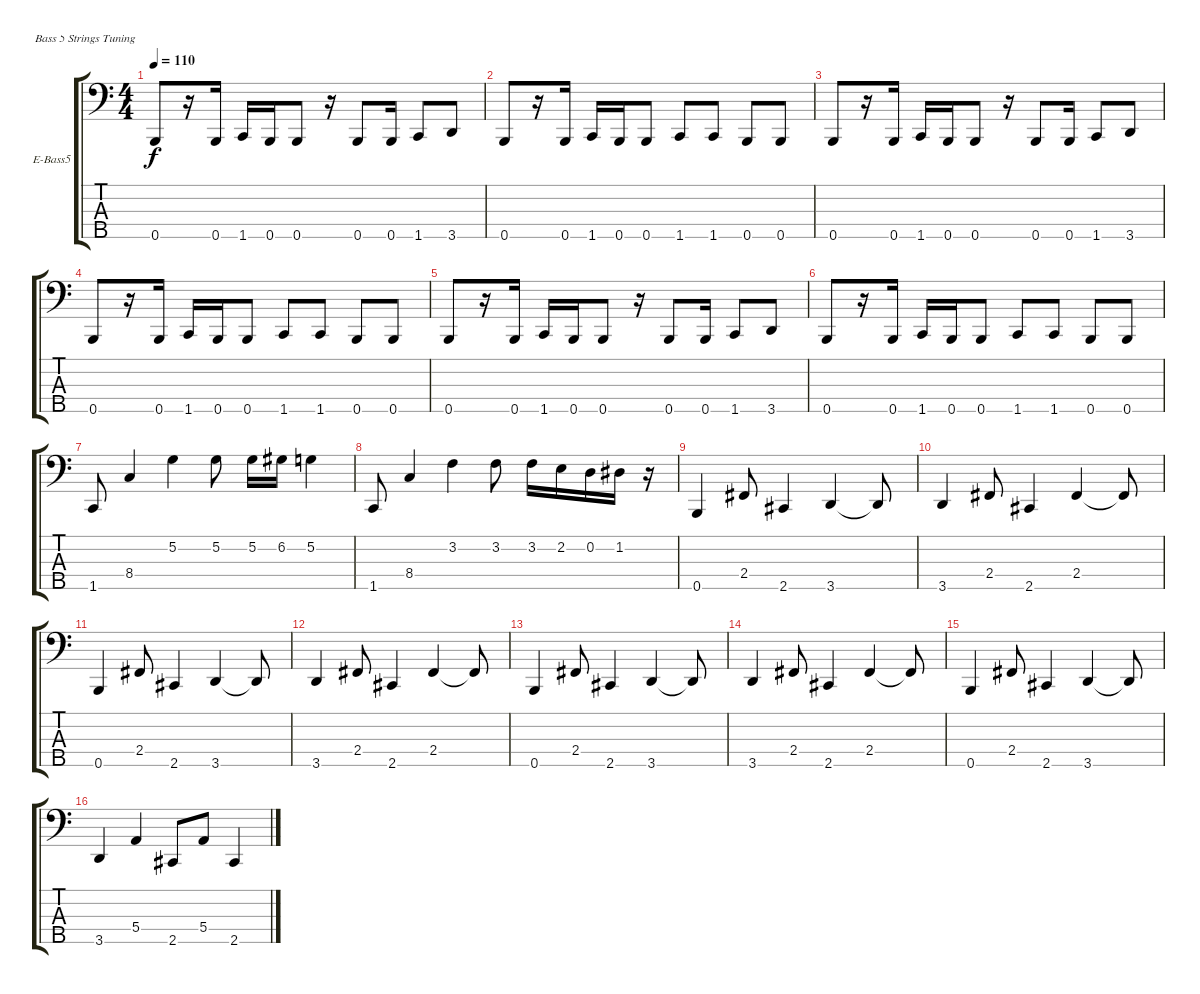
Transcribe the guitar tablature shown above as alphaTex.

\bracketExtendMode groupsimilarinstruments
\firstSystemTrackNameOrientation horizontal
\otherSystemsTrackNameOrientation horizontal
\track ("Басс" "E-Bass5") {instrument electricbasspick}
\staff {score tabs}
\tuning (G2 D2 A1 E1 B0)
\ts (4 4)
\tempo 110
\clef f4
\ks c
0.5.8{dy f} r.16 0.5.16 1.5.16 0.5.16 0.5.8 r.16 0.5.8 0.5.16 1.5.8 3.5.8 |
0.5.8 r.16 0.5.16 1.5.16 0.5.16 0.5.8 1.5.8 1.5.8 0.5.8 0.5.8 |
0.5.8 r.16 0.5.16 1.5.16 0.5.16 0.5.8 r.16 0.5.8 0.5.16 1.5.8 3.5.8 |
0.5.8 r.16 0.5.16 1.5.16 0.5.16 0.5.8 1.5.8 1.5.8 0.5.8 0.5.8 |
0.5.8 r.16 0.5.16 1.5.16 0.5.16 0.5.8 r.16 0.5.8 0.5.16 1.5.8 3.5.8 |
0.5.8 r.16 0.5.16 1.5.16 0.5.16 0.5.8 1.5.8 1.5.8 0.5.8 0.5.8 |
1.5.8 8.4.4 5.2.4 5.2.8 5.2.16 6.2.16 5.2.4 |
1.5.8 8.4.4 3.2.4 3.2.8 3.2.16 2.2.16 0.2.16 1.2.16 r.16 |
0.5.4 2.4.8 2.5.4 3.5.4 3.5{t}.8 |
3.5.4 2.4.8 2.5.4 2.4.4 2.4{t}.8 |
0.5.4 2.4.8 2.5.4 3.5.4 3.5{t}.8 |
3.5.4 2.4.8 2.5.4 2.4.4 2.4{t}.8 |
0.5.4 2.4.8 2.5.4 3.5.4 3.5{t}.8 |
3.5.4 2.4.8 2.5.4 2.4.4 2.4{t}.8 |
0.5.4 2.4.8 2.5.4 3.5.4 3.5{t}.8 |
3.5.4 5.4.4 2.5.8 5.4.8 2.5.4
